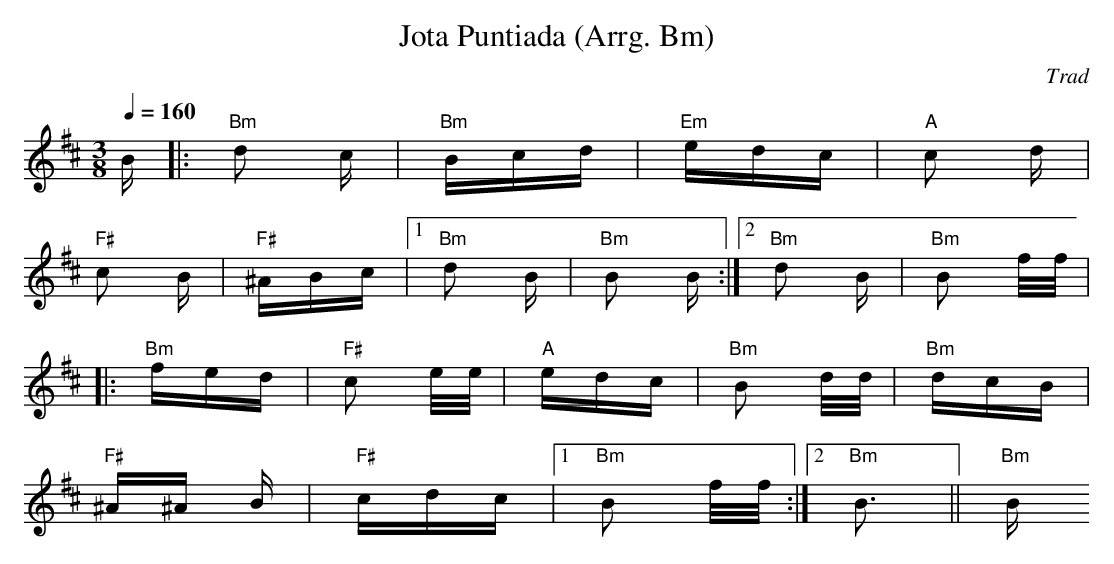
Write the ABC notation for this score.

X:1
T:Jota Puntiada (Arrg. Bm)
C:Trad
M:3/8
Q:2/8=160
K:Bm
B|:"Bm"d2 c|"Bm"Bcd|"Em"edc|"A"c2 d|
"F#"c2 B|"F#"^ABc|[1 "Bm"d2 B|"Bm"B2 B:|[2 "Bm"d2 B|"Bm"B2 f/f/|
|:"Bm"fed|"F#"c2 e/e/|"A"edc|"Bm"B2 d/d/|"Bm"dcB|
"F#"^A^A B|"F#"cdc|[1 "Bm"B2 f/f/:|[2 "Bm"B3||"Bm"B
